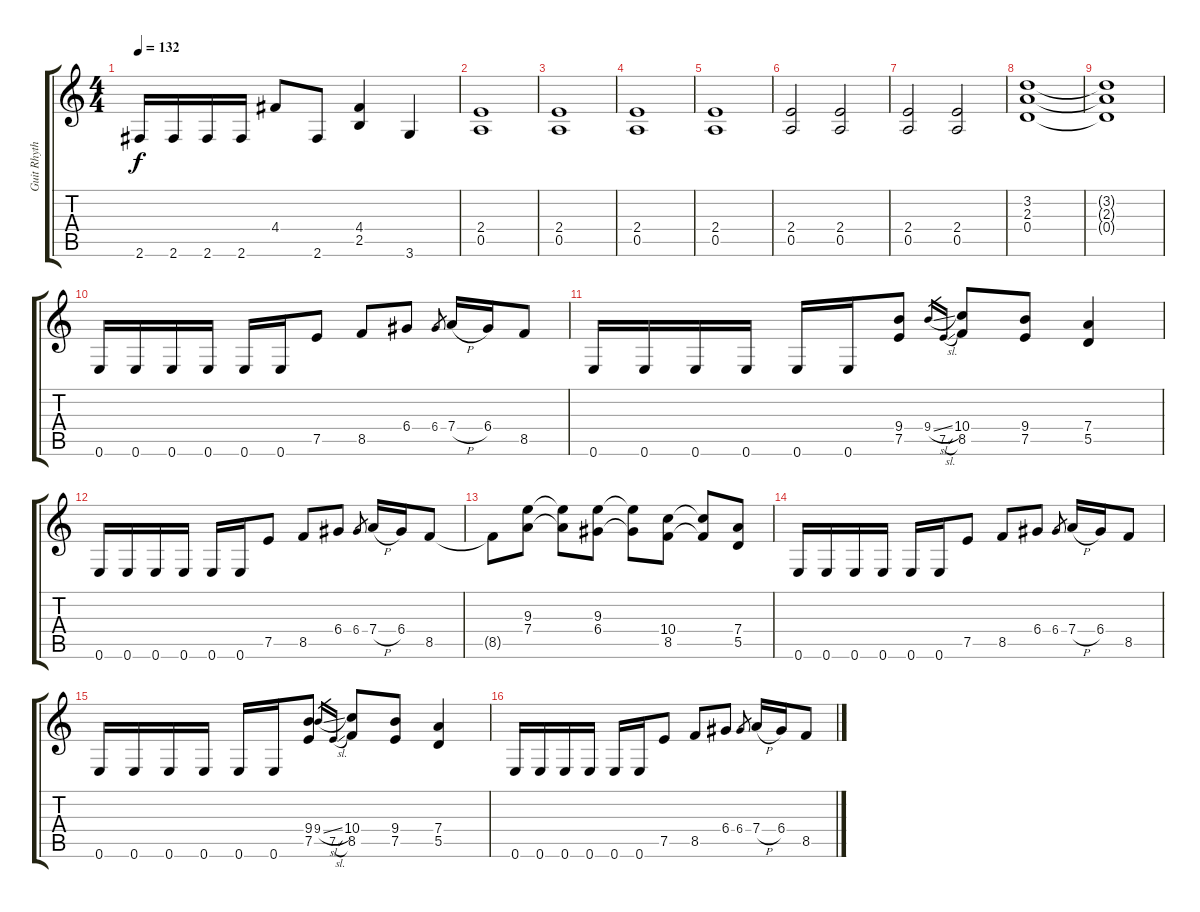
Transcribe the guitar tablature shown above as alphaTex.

\track ("Guit Rhythm 1" "Guit Rhyth") {instrument distortionguitar}
\staff {score tabs}
\tuning (E4 B3 G3 D3 A2 E2) {hide}
\ts (4 4)
\tempo 132
\clef g2
\ks c
2.6.16{dy f} 2.6.16 2.6.16 2.6.16 4.4.8 2.6.8 (4.4 2.5).4 3.6.4 |
(2.4 0.5).1 |
(2.4 0.5).1 |
(2.4 0.5).1 |
(2.4 0.5).1 |
(2.4 0.5).2 (2.4 0.5).2 |
(2.4 0.5).2 (2.4 0.5).2 |
(3.2 2.3 0.4).1 |
(3.2{t} 2.3{t} 0.4{t}).1 |
0.6.16 0.6.16 0.6.16 0.6.16 0.6.16 0.6.16 7.5.8 8.5.8 6.4.8 6.4.8{gr} 7.4{h}.16 6.4.16 8.5.8 |
0.6.16 0.6.16 0.6.16 0.6.16 0.6.16 0.6.16 (9.4 7.5).8 9.4{sl}.16{gr} 7.5{sl}.16{gr} (10.4 8.5).8 (9.4 7.5).8 (7.4 5.5).4 |
0.6.16 0.6.16 0.6.16 0.6.16 0.6.16 0.6.16 7.5.8 8.5.8 6.4.8 6.4.8{gr} 7.4{h}.16 6.4.16 8.5.8 |
8.5{t}.8 (9.3 7.4).8 (9.3{t} 7.4{t}).8 (9.3 6.4).8 (9.3{t} 6.4{t}).8 (10.4 8.5).8 (10.4{t} 8.5{t}).8 (7.4 5.5).8 |
0.6.16 0.6.16 0.6.16 0.6.16 0.6.16 0.6.16 7.5.8 8.5.8 6.4.8 6.4.8{gr} 7.4{h}.16 6.4.16 8.5.8 |
0.6.16 0.6.16 0.6.16 0.6.16 0.6.16 0.6.16 (9.4 7.5).8 9.4{sl}.16{gr} 7.5{sl}.16{gr} (10.4 8.5).8 (9.4 7.5).8 (7.4 5.5).4 |
0.6.16 0.6.16 0.6.16 0.6.16 0.6.16 0.6.16 7.5.8 8.5.8 6.4.8 6.4.8{gr} 7.4{h}.16 6.4.16 8.5.8
